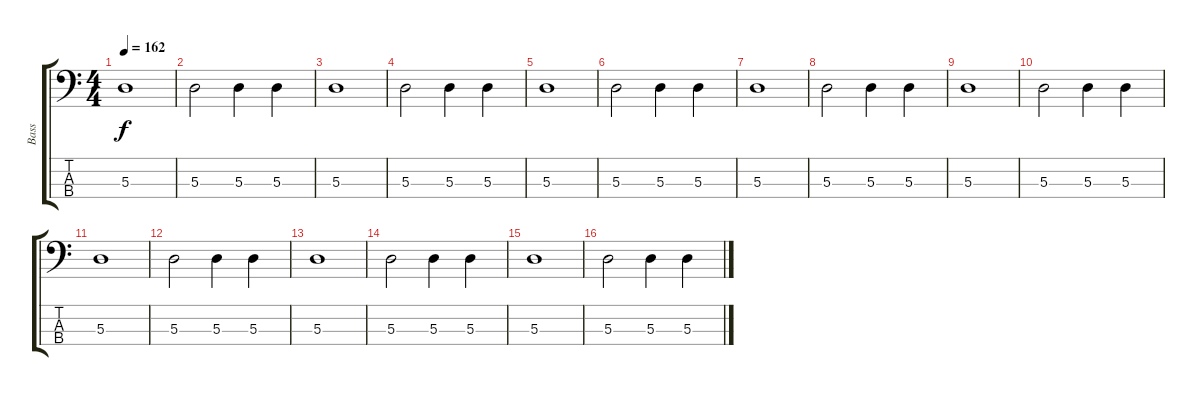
\track ("Bass" "Bass") {instrument electricbassfinger}
\staff {score tabs}
\tuning (G2 D2 A1 E1) {hide}
\ts (4 4)
\tempo 162
\clef f4
\ks c
5.3.1{dy f} |
5.3.2 5.3.4 5.3.4 |
5.3.1 |
5.3.2 5.3.4 5.3.4 |
5.3.1 |
5.3.2 5.3.4 5.3.4 |
5.3.1 |
5.3.2 5.3.4 5.3.4 |
5.3.1 |
5.3.2 5.3.4 5.3.4 |
5.3.1 |
5.3.2 5.3.4 5.3.4 |
5.3.1 |
5.3.2 5.3.4 5.3.4 |
5.3.1 |
5.3.2 5.3.4 5.3.4
